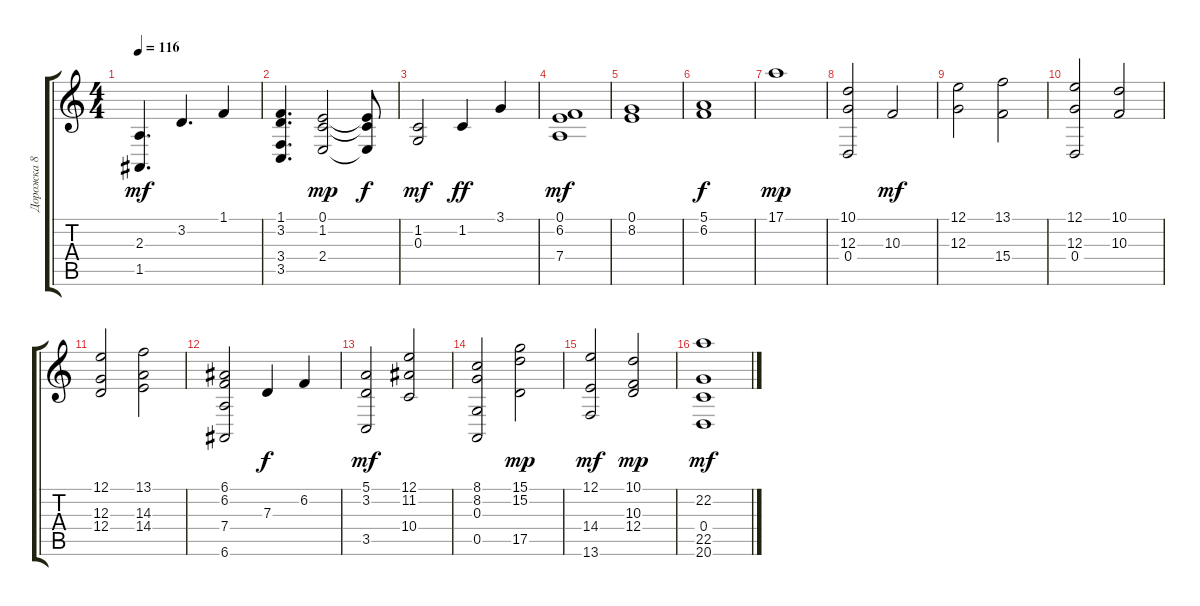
\track ("Дорожка 8" "Дорожка 8") {instrument stringensemble2}
\staff {score tabs}
\tuning (E4 B3 G3 D3 A2 E2) {hide}
\ts (4 4)
\tempo 116
\clef g2
\ks c
(2.3 1.5).4{d dy mf} 3.2.4{d} 1.1.4 |
(1.1 3.2 3.4 3.5).4{d} (0.1 1.2 2.4).2{dy mp} (0.1{t} 1.2{t} 2.4{t}).8{dy f} |
(1.2 0.3).2{dy mf} 1.2.4{dy ff} 3.1.4 |
(0.1 6.2 7.4).1{dy mf} |
(0.1 8.2).1 |
(5.1 6.2).1{dy f} |
17.1.1{dy mp} |
(10.1 12.3 0.4).2 10.3.2{dy mf} |
(12.1 12.3).2 (13.1 15.4).2 |
(12.1 12.3 0.4).2 (10.1 10.3).2 |
(12.1 12.3 12.4).2 (13.1 14.3 14.4).2 |
(6.1 6.2 7.4 6.6).2 7.3.4{dy f} 6.2.4 |
(5.1 3.2 3.5).2{dy mf} (12.1 11.2 10.4).2 |
(8.1 8.2 0.3 0.5).2 (15.1 15.2 17.5).2{dy mp} |
(12.1 14.4 13.6).2{dy mf} (10.1 10.3 12.4).2{dy mp} |
(22.2 0.4 22.5 20.6).1{dy mf}
